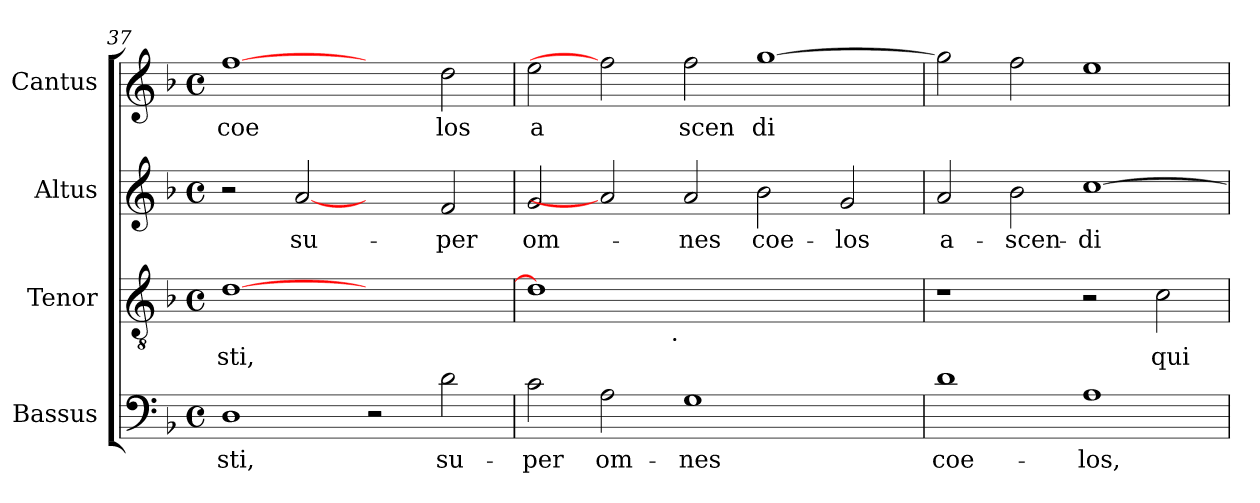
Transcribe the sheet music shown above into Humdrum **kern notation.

**kern	**text	**kern	**text	**kern	**text	**kern	**text
*part4	*part4	*part3	*part3	*part2	*part2	*part1	*part1
*staff4	*staff4	*staff3	*staff3	*staff2	*staff2	*staff1	*staff1
*I"Bassus	*	*I"Tenor	*	*I"Altus	*	*I"Cantus	*
!!LO:LB:g=z
*clefF4	*	*clefGv2	*	*clefG2	*	*clefG2	*
*k[b-]	*	*k[b-]	*	*k[b-]	*	*k[b-]	*
*F:	*	*F:	*	*F:	*	*F:	*
*M4/4	*	*M4/4	*	*M4/4	*	*M4/4	*
*met(c)	*	*met(c)	*	*met(c)	*	*met(c)	*
=37	=37	=37	=37	=37	=37	=37	=37
!	!LO:LY:b:cj	!	!LO:LY:b:cj	!	!	!	!LO:LY:b:cj
1D	-sti,	[1d	sti,	2r	.	[1ff	coe
!	!	!	!	!	!LO:LY:b:cj	!	!
.	.	.	.	[2a	su-	.	.
2r	.	1ryy	.	2ryy	.	2ryy	.
!	!LO:LY:b:cj	!	!	!	!LO:LY:b:cj	!	!LO:LY:b:cj
2d\	su-	.	.	2f/	-per	2dd\	los
=38	=38	=38	=38	=38	=38	=38	=38
!	!LO:LY:b:cj	!	!	!	!LO:LY:b:cj	!	!LO:LY:b:cj
*	*	*^	*	*	*	*	*
2c\	-per	1d]	2ryy	.	2g/	om-	2ee\	a
!	!LO:LY:b:cj	!	!	!	!	!	!	!
2A\	om-	.	4...ryy	.	2a]	.	2ff]	.
!	!	!	!LO:TX:b:t=.	!	!	!	!	!
.	.	.	1ryy	.	.	.	.	.
!	!LO:LY:b:cj	!	!	!	!	!LO:LY:b:cj	!	!LO:LY:b:cj
1G	-nes	1.ryy	.	.	2a/	-nes	2ff\	scen
!	!	!	!	!	!	!LO:LY:b:cj	!	!LO:LY:b:cj
.	.	.	.	.	2b-\	coe-	[>1gg	di
.	.	.	2ryy	.	.	.	.	.
!	!	!	!	!	!	!LO:LY:b:cj	!	!
2ryy	.	.	.	.	2g/	-los	.	.
.	.	.	32ryy	.	.	.	.	.
=39	=39	=39	=39	=39	=39	=39	=39	=39
!	!LO:LY:b:cj	!	!	!	!	!LO:LY:b:cj	!	!
*	*	*v	*v	*	*	*	*	*
1d	coe-	1r	.	2a/	a-	2gg\]	.
!	!	!	!	!	!LO:LY:b:cj	!	!
.	.	.	.	2b-\	-scen-	2ff\	.
!	!LO:LY:b:cj	!	!	!	!LO:LY:b:cj	!	!
1A	-los,	2r	.	[>1cc	-di-	1ee	.
!	!	!	!LO:LY:b:cj	!	!	!	!
.	.	2c\	qui	.	.	.	.
=	=	=	=	=	=	=	=
*-	*-	*-	*-	*-	*-	*-	*-
